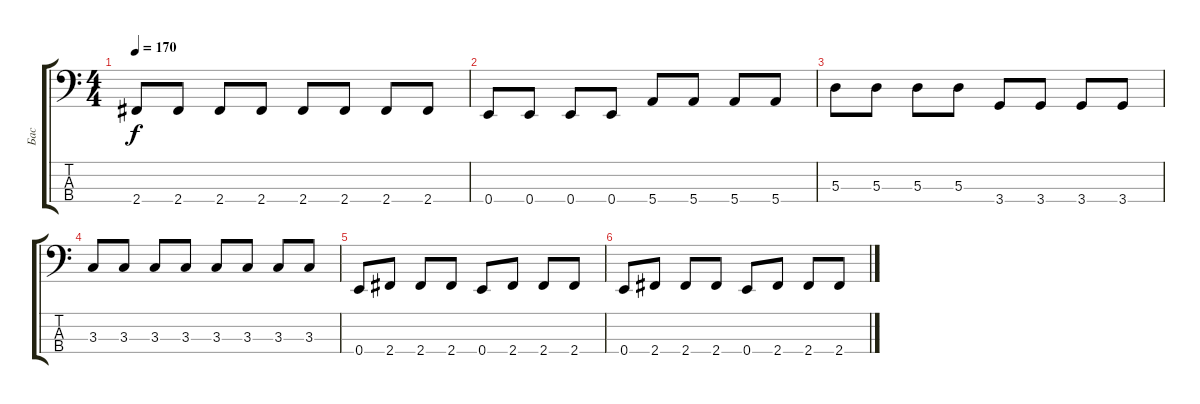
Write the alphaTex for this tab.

\track ("Бас" "Бас") {instrument electricbassfinger}
\staff {score tabs}
\tuning (G2 D2 A1 E1) {hide}
\ts (4 4)
\tempo 170
\clef f4
\ks c
2.4.8{dy f} 2.4.8 2.4.8 2.4.8 2.4.8 2.4.8 2.4.8 2.4.8 |
0.4.8 0.4.8 0.4.8 0.4.8 5.4.8 5.4.8 5.4.8 5.4.8 |
5.3.8 5.3.8 5.3.8 5.3.8 3.4.8 3.4.8 3.4.8 3.4.8 |
3.3.8 3.3.8 3.3.8 3.3.8 3.3.8 3.3.8 3.3.8 3.3.8 |
0.4.8 2.4.8 2.4.8 2.4.8 0.4.8 2.4.8 2.4.8 2.4.8 |
0.4.8 2.4.8 2.4.8 2.4.8 0.4.8 2.4.8 2.4.8 2.4.8
